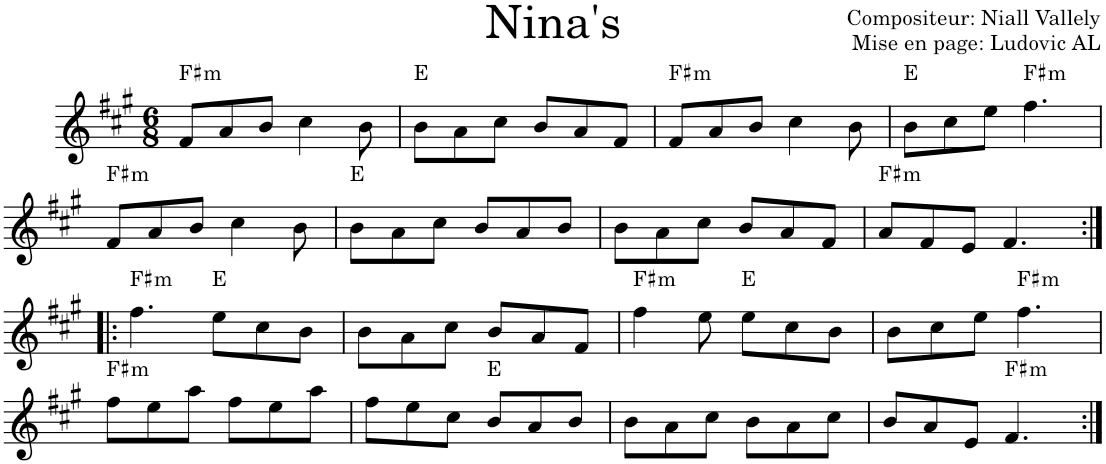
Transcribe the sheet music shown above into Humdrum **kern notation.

**kern	**harte
*part1	*part1
*staff1	*
*I"Violon	*
*I'Vln.	*
*clefG2	*
*k[f#c#g#]	*
*M6/8	*
=1	=1
!	!LO:H:kt=m
8f#/L	F#:min
8a/	.
8b/J	.
4cc#\	.
8b\	.
=2	=2
8b\L	E:maj
8a\	.
8cc#\J	.
8b/L	.
8a/	.
8f#/J	.
=3	=3
!	!LO:H:kt=m
8f#/L	F#:min
8a/	.
8b/J	.
4cc#\	.
8b\	.
=4	=4
8b\L	E:maj
8cc#\	.
8ee\J	.
!	!LO:H:kt=m
4.ff#\	F#:min
!!LO:LB:g=z
=5	=5
!	!LO:H:kt=m
8f#/L	F#:min
8a/	.
8b/J	.
4cc#\	.
8b\	.
=6	=6
8b\L	E:maj
8a\	.
8cc#\J	.
8b/L	.
8a/	.
8b/J	.
=7	=7
8b\L	.
8a\	.
8cc#\J	.
8b/L	.
8a/	.
8f#/J	.
=8	=8
!	!LO:H:kt=m
8a/L	F#:min
8f#/	.
8e/J	.
4.f#/	.
!!LO:LB:g=z
=9:|!|:	=9:|!|:
!	!LO:H:kt=m
4.ff#\	F#:min
8ee\L	E:maj
8cc#\	.
8b\J	.
=10	=10
8b\L	.
8a\	.
8cc#\J	.
8b/L	.
8a/	.
8f#/J	.
=11	=11
!	!LO:H:kt=m
4ff#\	F#:min
8ee\	.
8ee\L	E:maj
8cc#\	.
8b\J	.
=12	=12
8b\L	.
8cc#\	.
8ee\J	.
!	!LO:H:kt=m
4.ff#\	F#:min
!!LO:LB:g=z
=13	=13
!	!LO:H:kt=m
8ff#\L	F#:min
8ee\	.
8aa\J	.
8ff#\L	.
8ee\	.
8aa\J	.
=14	=14
8ff#\L	.
8ee\	.
8cc#\J	.
8b/L	E:maj
8a/	.
8b/J	.
=15	=15
8b\L	.
8a\	.
8cc#\J	.
8b\L	.
8a\	.
8cc#\J	.
=16	=16
8b/L	.
8a/	.
8e/J	.
!	!LO:H:kt=m
4.f#/	F#:min
=:|!	=:|!
*-	*-
